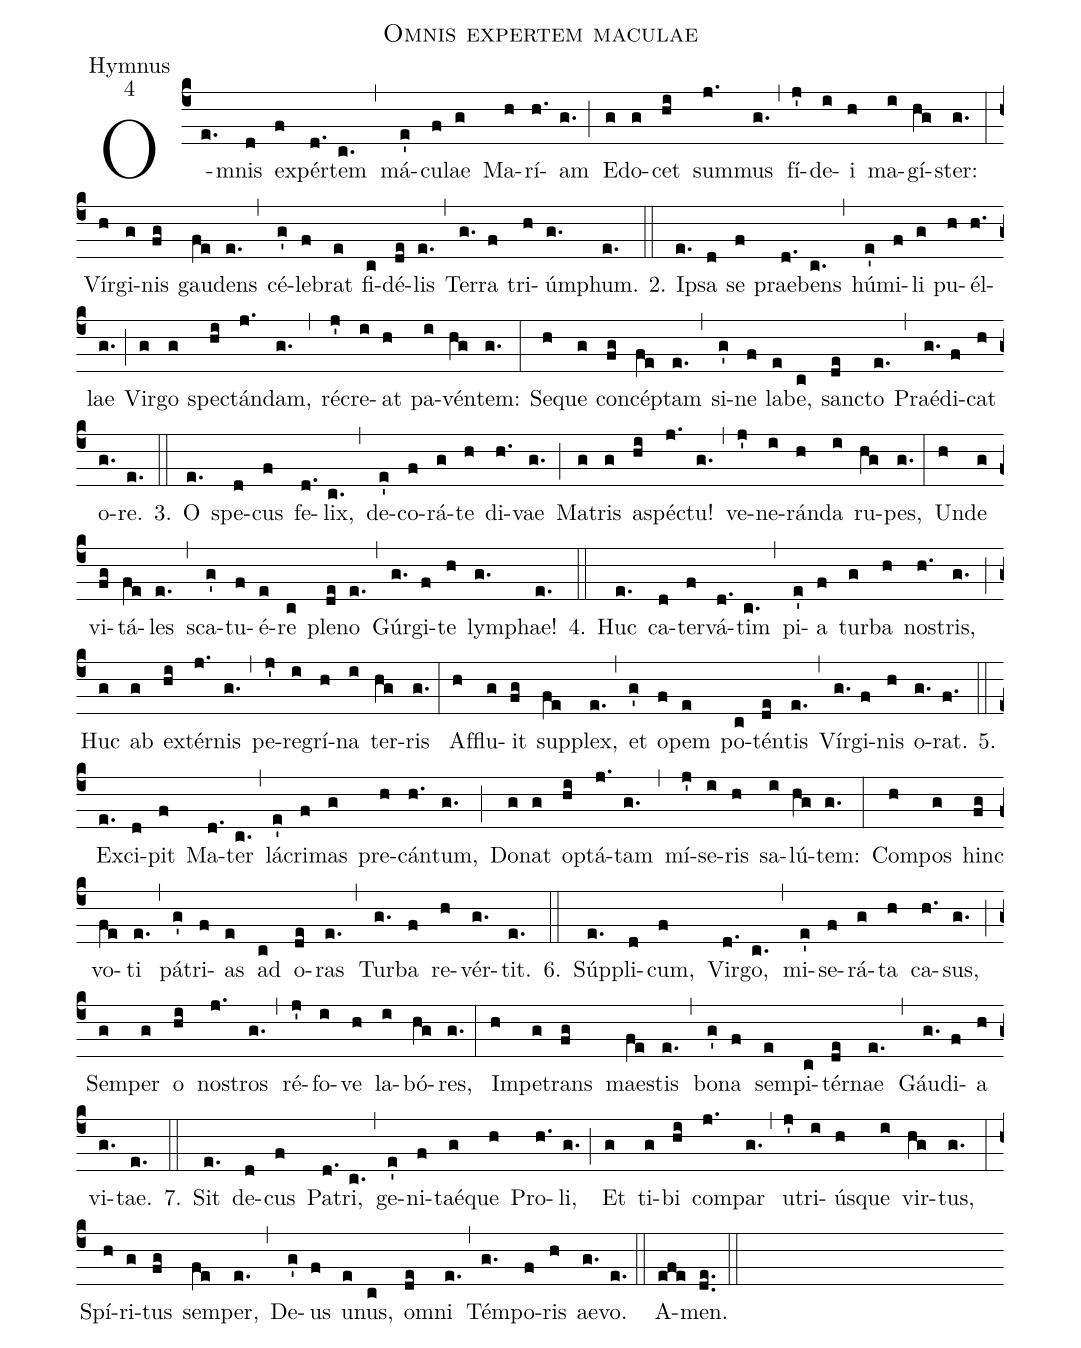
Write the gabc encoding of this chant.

name:Omnis expertem maculae;
office-part:Hymnus;
mode:4;
%%
(c4) O(e.)mnis(d) ex(f)pér(d.)tem(c.) (,) má(e')cu(f)lae(g) Ma(h)rí(h.)am(g.) (;) E(g)do(g)cet(hi) sum(j.)mus(g.) (,) fí(j')de(i)i(h) ma(i)gí(hg)ster:(g.) (:) Vír(h)gi(g)nis(fg) gau(fe)dens(e.) (,) cé(g')le(f)brat(e) fi(c)dé(de)lis(e.) (,) Ter(g.)ra(f) tri(h)úm(g.)phum.(e.) 2.(::) I(e.)psa(d) se(f) prae(d.)bens(c.) (,) hú(e')mi(f)li(g) pu(h)él(h.)lae(g.) (;) Vir(g)go(g) spe(hi)ctán(j.)dam,(g.) (,) ré(j')cre(i)at(h) pa(i)vén(hg)tem:(g.) (:) Se(h)que(g) con(fg)cép(fe)tam(e.) (,) si(g')ne(f) la(e)be,(c) san(de)cto(e.) (,) Praé(g.)di(f)cat(h) o(g.)re.(e.) 3.(::) O(e.) spe(d)cus(f) fe(d.)lix,(c.) (,) de(e')co(f)rá(g)te(h) di(h.)vae(g.) (;) Ma(g)tris(g) a(hi)spé(j.)ctu!(g.) (,) ve(j')ne(i)rán(h)da(i) ru(hg)pes,(g.) (:) Un(h)de(g) vi(fg)tá(fe)les(e.) (,) sca(g')tu(f)é(e)re(c) ple(de)no(e.) (,) Gúr(g.)gi(f)te(h) lym(g.)phae!(e.) 4.(::) Huc(e.) ca(d)ter(f)vá(d.)tim(c.) (,) pi(e')a(f) tur(g)ba(h) no(h.)stris,(g.) (;) Huc(g) ab(g) ex(hi)tér(j.)nis(g.) (,) pe(j')re(i)grí(h)na(i) ter(hg)ris(g.) (:) Af(h)flu(g)it(fg) sup(fe)plex,(e.) (,) et(g') o(f)pem(e) po(c)tén(de)tis(e.) (,) Vír(g.)gi(f)nis(h) o(g.)rat.(f.) 5.(::) Ex(e.)ci(d)pit(f) Ma(d.)ter(c.) (,) lá(e')cri(f)mas(g) pre(h)cán(h.)tum,(g.) (;) Do(g)nat(g) op(hi)tá(j.)tam(g.) (,) mí(j')se(i)ris(h) sa(i)lú(hg)tem:(g.) (:) Com(h)pos(g) hinc(fg) vo(fe)ti(e.) (,) pá(g')tri(f)as(e) ad(c) o(de)ras(e.) (,) Tur(g.)ba(f) re(h)vér(g.)tit.(e.) 6.(::) Súp(e.)pli(d)cum,(f) Vir(d.)go,(c.) (,) mi(e')se(f)rá(g)ta(h) ca(h.)sus,(g.) (;) Sem(g)per(g) o(hi) no(j.)stros(g.) (,) ré(j')fo(i)ve(h) la(i)bó(hg)res,(g.) (:) Im(h)pe(g)trans(fg) mae(fe)stis(e.) (,) bo(g')na(f) sem(e)pi(c)tér(de)nae(e.) (,) Gáu(g.)di(f)a(h) vi(g.)tae.(e.) 7.(::) Sit(e.) de(d)cus(f) Pa(d.)tri,(c.) (,) ge(e')ni(f)taé(g)que(h) Pro(h.)li,(g.) (;) Et(g) ti(g)bi(hi) com(j.)par(g.) (,) u(j')tri(i)ú(h)sque(i) vir(hg)tus,(g.) (:) Spí(h)ri(g)tus(fg) sem(fe)per,(e.) (,) De(g')us(f) u(e)nus,(c) o(de)mni(e.) (,) Tém(g.)po(f)ris(h) ae(g.)vo.(e.) (::) A(efe)men.(de..) (::)
